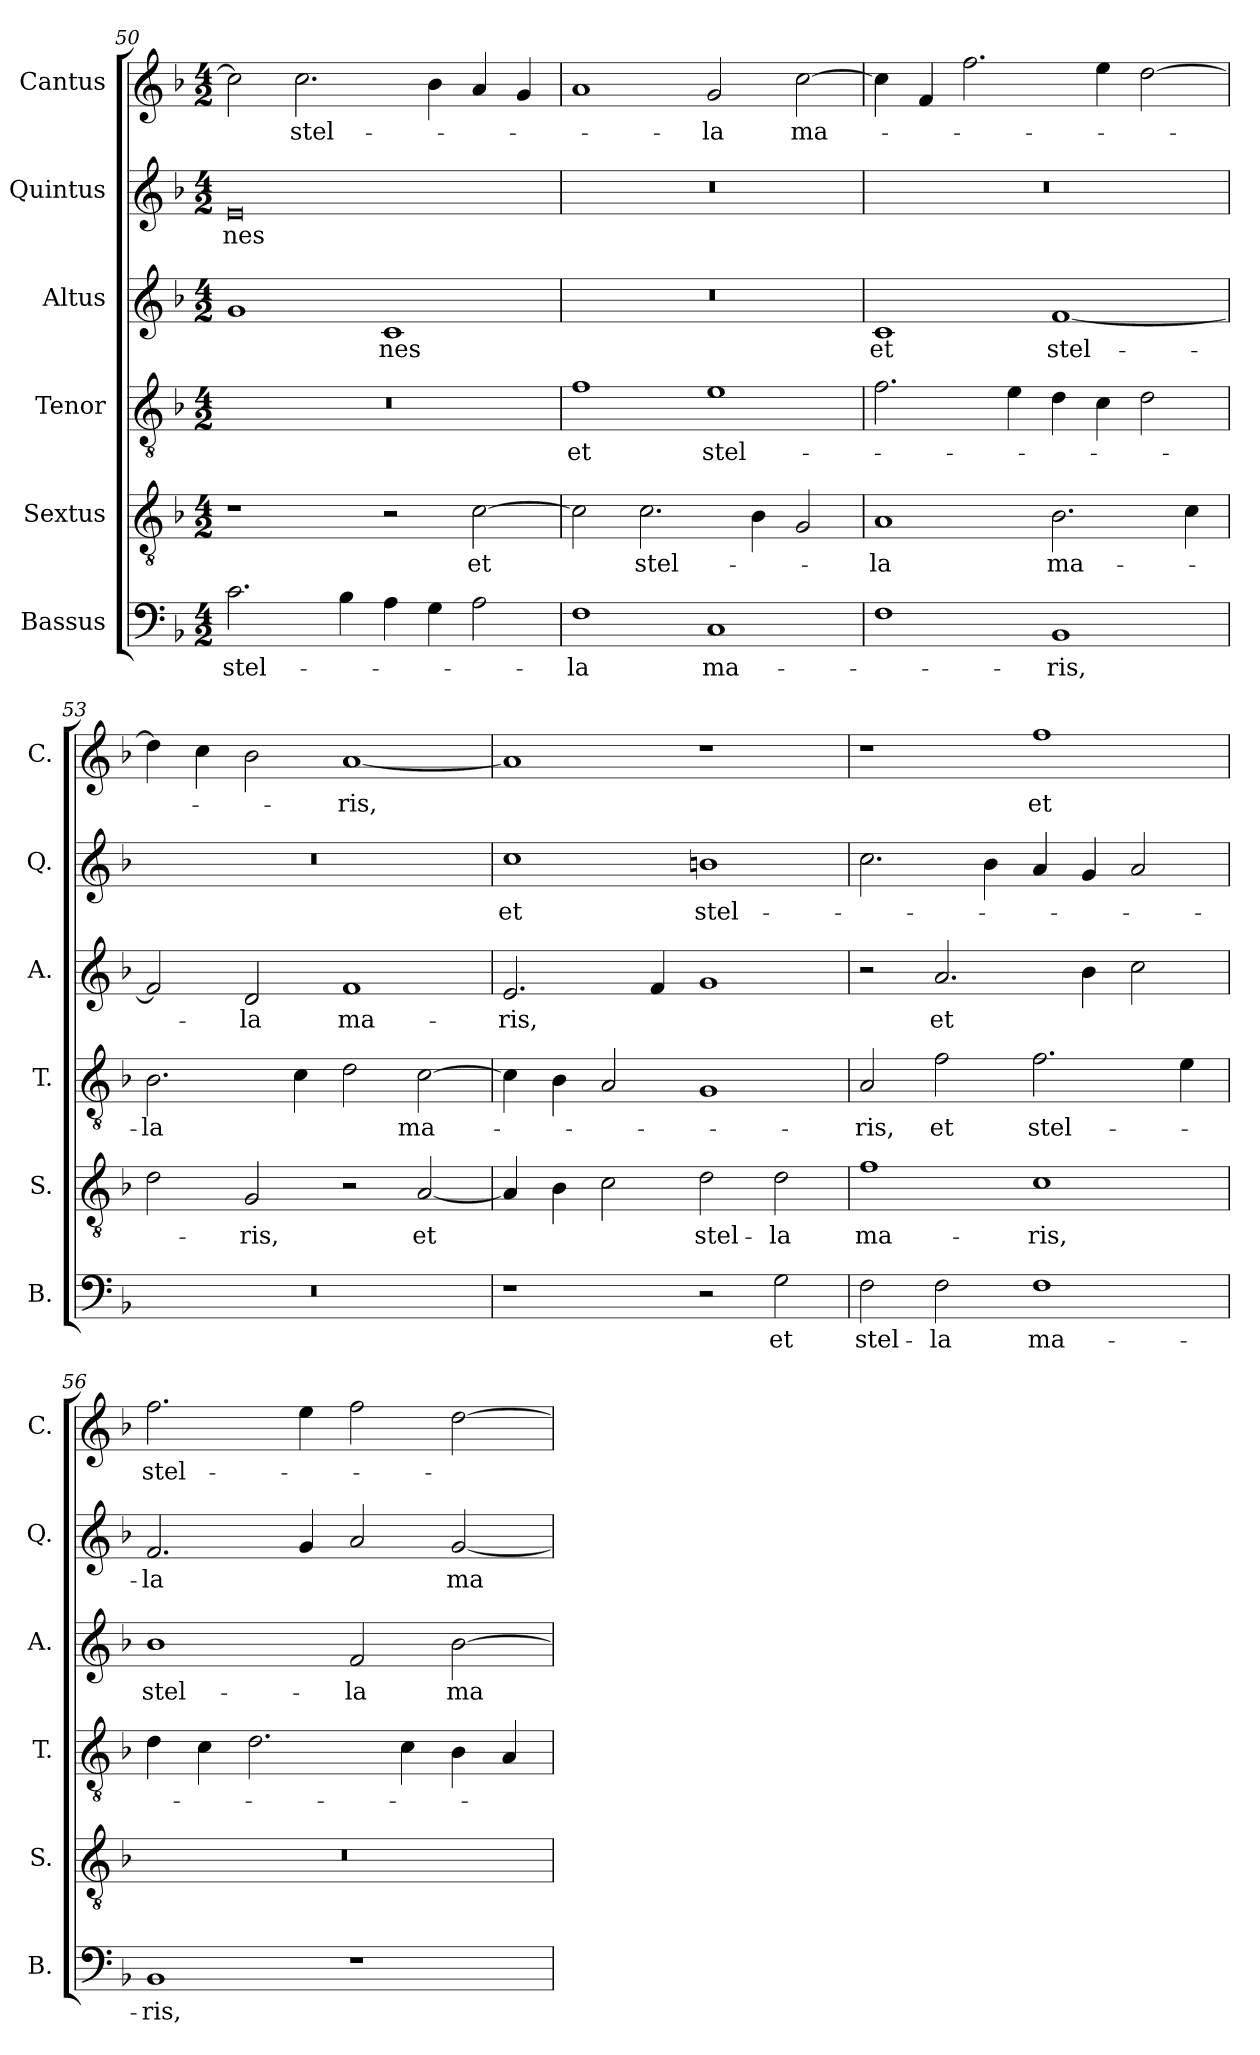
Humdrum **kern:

**kern	**text	**kern	**text	**kern	**text	**kern	**text	**kern	**text	**kern	**text
*part6	*part6	*part5	*part5	*part4	*part4	*part3	*part3	*part2	*part2	*part1	*part1
*staff6	*staff6	*staff5	*staff5	*staff4	*staff4	*staff3	*staff3	*staff2	*staff2	*staff1	*staff1
*I"Bassus	*	*I"Sextus	*	*I"Tenor	*	*I"Altus	*	*I"Quintus	*	*I"Cantus	*
*I'B.	*	*I'S.	*	*I'T.	*	*I'A.	*	*I'Q.	*	*I'C.	*
*clefF4	*	*clefGv2	*	*clefGv2	*	*clefG2	*	*clefG2	*	*clefG2	*
*k[b-]	*	*k[b-]	*	*k[b-]	*	*k[b-]	*	*k[b-]	*	*k[b-]	*
*M4/2	*	*M4/2	*	*M4/2	*	*M4/2	*	*M4/2	*	*M4/2	*
=50	=50	=50	=50	=50	=50	=50	=50	=50	=50	=50	=50
!	!LO:LY:b	!	!	!	!	!	!	!	!LO:LY:b	!	!
2.c\	stel-	1r	.	0r	.	1g	.	0e	-nes	2cc\]	.
!	!	!	!	!	!	!	!	!	!	!	!LO:LY:b
.	.	.	.	.	.	.	.	.	.	2.cc\	stel-
4B-\	.	.	.	.	.	.	.	.	.	.	.
!	!	!	!	!	!	!	!LO:LY:b	!	!	!	!
4A\	.	2r	.	.	.	1c	-nes	.	.	.	.
4G\	.	.	.	.	.	.	.	.	.	4b-\	.
!	!	!	!LO:LY:b	!	!	!	!	!	!	!	!
2A\	.	[2c\	et	.	.	.	.	.	.	4a/	.
.	.	.	.	.	.	.	.	.	.	4g/	.
=51	=51	=51	=51	=51	=51	=51	=51	=51	=51	=51	=51
!	!LO:LY:b	!	!	!	!LO:LY:b	!	!	!	!	!	!
1F	-la	2c\]	.	1f	et	0r	.	0r	.	1a	.
!	!	!	!LO:LY:b	!	!	!	!	!	!	!	!
.	.	2.c\	stel-	.	.	.	.	.	.	.	.
!	!LO:LY:b	!	!	!	!LO:LY:b	!	!	!	!	!	!LO:LY:b
1C	ma-	.	.	1e	stel-	.	.	.	.	2g/	-la
.	.	4B-\	.	.	.	.	.	.	.	.	.
!	!	!	!	!	!	!	!	!	!	!	!LO:LY:b
.	.	2G/	.	.	.	.	.	.	.	[2cc\	ma-
=52	=52	=52	=52	=52	=52	=52	=52	=52	=52	=52	=52
!	!	!	!LO:LY:b	!	!	!	!LO:LY:b	!	!	!	!
1F	.	1A	-la	2.f\	.	1c	et	0r	.	4cc\]	.
.	.	.	.	.	.	.	.	.	.	4f/	.
.	.	.	.	.	.	.	.	.	.	2.ff\	.
.	.	.	.	4e\	.	.	.	.	.	.	.
!	!LO:LY:b	!	!LO:LY:b	!	!	!	!LO:LY:b	!	!	!	!
1BB-	-ris,	2.B-\	ma-	4d\	.	[1f	stel-	.	.	.	.
.	.	.	.	4c\	.	.	.	.	.	4ee\	.
.	.	.	.	2d\	.	.	.	.	.	[2dd\	.
.	.	4c\	.	.	.	.	.	.	.	.	.
!!LO:LB:g=z
=53	=53	=53	=53	=53	=53	=53	=53	=53	=53	=53	=53
!	!	!	!	!	!LO:LY:b	!	!	!	!	!	!
0r	.	2d\	.	2.B-\	-la	2f/]	.	0r	.	4dd\]	.
.	.	.	.	.	.	.	.	.	.	4cc\	.
!	!	!	!LO:LY:b	!	!	!	!LO:LY:b	!	!	!	!
.	.	2G/	-ris,	.	.	2d/	-la	.	.	2b-\	.
.	.	.	.	4c\	.	.	.	.	.	.	.
!	!	!	!	!	!	!	!LO:LY:b	!	!	!	!LO:LY:b
.	.	2r	.	2d\	.	1f	ma-	.	.	[1a	-ris,
!	!	!	!LO:LY:b	!	!LO:LY:b	!	!	!	!	!	!
.	.	[2A/	et	[2c\	ma-	.	.	.	.	.	.
=54	=54	=54	=54	=54	=54	=54	=54	=54	=54	=54	=54
!	!	!	!	!	!	!	!LO:LY:b	!	!LO:LY:b	!	!
1r	.	4A/]	.	4c\]	.	2.e/	-ris,	1cc	et	1a]	.
.	.	4B-\	.	4B-\	.	.	.	.	.	.	.
.	.	2c\	.	2A/	.	.	.	.	.	.	.
.	.	.	.	.	.	4f/	.	.	.	.	.
!	!	!	!LO:LY:b	!	!	!	!	!	!LO:LY:b	!	!
2r	.	2d\	stel-	1G	.	1g	.	1bn	stel-	1r	.
!	!LO:LY:b	!	!LO:LY:b	!	!	!	!	!	!	!	!
2G\	et	2d\	-la	.	.	.	.	.	.	.	.
=55	=55	=55	=55	=55	=55	=55	=55	=55	=55	=55	=55
!	!LO:LY:b	!	!LO:LY:b	!	!LO:LY:b	!	!	!	!	!	!
2F\	stel-	1f	ma-	2A/	-ris,	2r	.	2.cc\	.	1r	.
!	!LO:LY:b	!	!	!	!LO:LY:b	!	!LO:LY:b	!	!	!	!
2F\	-la	.	.	2f\	et	2.a/	et	.	.	.	.
.	.	.	.	.	.	.	.	4b-\	.	.	.
!	!LO:LY:b	!	!LO:LY:b	!	!LO:LY:b	!	!	!	!	!	!LO:LY:b
1F	ma-	1c	-ris,	2.f\	stel-	.	.	4a/	.	1ff	et
.	.	.	.	.	.	4b-\	.	4g/	.	.	.
.	.	.	.	.	.	2cc\	.	2a/	.	.	.
.	.	.	.	4e\	.	.	.	.	.	.	.
=56	=56	=56	=56	=56	=56	=56	=56	=56	=56	=56	=56
!	!LO:LY:b	!	!	!	!	!	!LO:LY:b	!	!LO:LY:b	!	!LO:LY:b
1BB-	-ris,	0r	.	4d\	.	1b-	stel-	2.f/	-la	2.ff\	stel-
.	.	.	.	4c\	.	.	.	.	.	.	.
.	.	.	.	2.d\	.	.	.	.	.	.	.
.	.	.	.	.	.	.	.	4g/	.	4ee\	.
!	!	!	!	!	!	!	!LO:LY:b	!	!	!	!
1r	.	.	.	.	.	2f/	-la	2a/	.	2ff\	.
.	.	.	.	4c\	.	.	.	.	.	.	.
!	!	!	!	!	!	!	!LO:LY:b	!	!LO:LY:b	!	!
.	.	.	.	4B-\	.	[2b-\	ma-	[2g/	ma-	[2dd\	.
.	.	.	.	4A/	.	.	.	.	.	.	.
=	=	=	=	=	=	=	=	=	=	=	=
*-	*-	*-	*-	*-	*-	*-	*-	*-	*-	*-	*-
